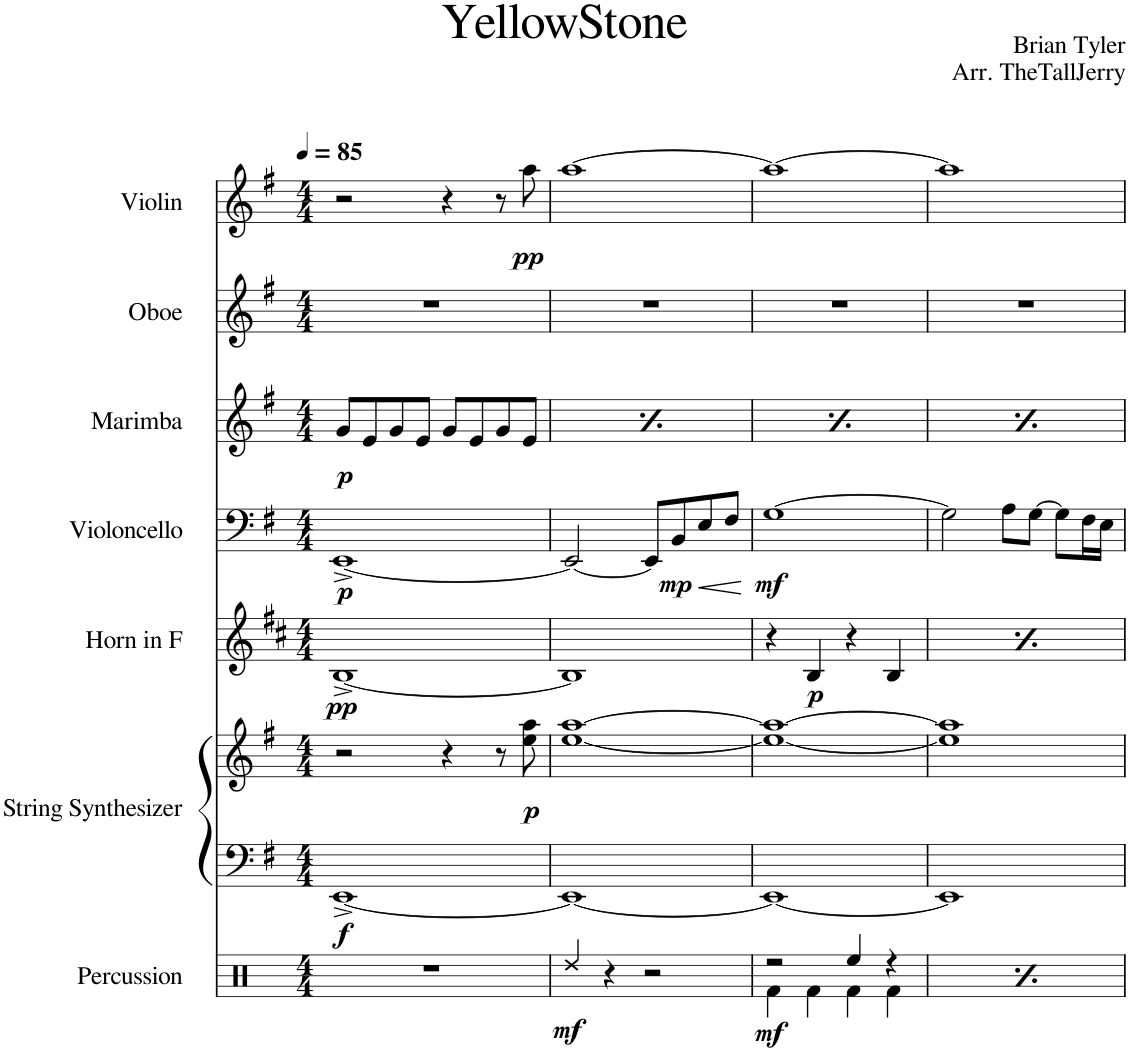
**kern	**dynam	**kern	**kern	**dynam	**kern	**dynam	**kern	**dynam	**kern	**dynam	**kern	**kern	**dynam
*part7	*part7	*part6	*part6	*part6	*part5	*part5	*part4	*part4	*part3	*part3	*part2	*part1	*part1
*staff8	*staff8	*staff7	*staff6	*staff6/7	*staff5	*staff5	*staff4	*staff4	*staff3	*staff3	*staff2	*staff1	*staff1
*I"Percussion	*	*I"String Synthesizer	*	*	*I"Horn in F	*	*I"Violoncello	*	*I"Marimba	*	*I"Oboe	*I"Violin	*
*I'Perc.	*	*I'Synth.	*	*	*	*	*I'Vc.	*	*I'Mrm.	*	*I'Ob.	*I'Vln.	*
*clefX	*	*clefF4	*clefG2	*	*clefG2	*	*clefF4	*	*clefG2	*	*clefG2	*clefG2	*
*	*	*	*	*	*Trd4c7	*	*	*	*	*	*	*	*
*k[]	*	*k[f#]	*k[f#]	*	*k[f#c#]	*	*k[f#]	*	*k[f#]	*	*k[f#]	*k[f#]	*
*M4/4	*	*M4/4	*M4/4	*	*M4/4	*	*M4/4	*	*M4/4	*	*M4/4	*M4/4	*
*MM85	*	*MM85	*MM85	*	*MM85	*	*MM85	*	*MM85	*	*MM85	*MM85	*
=1	=1	=1	=1	=1	=1	=1	=1	=1	=1	=1	=1	=1	=1
!	!	!	!	!LO:DY:b=2	!	!LO:DY:b	!	!LO:DY:b	!	!LO:DY:b	!	!	!
1r	.	[1EE^	2r	f	[1B^	pp	[1EE^	p	8g/L	p	1r	2r	.
.	.	.	.	.	.	.	.	.	8e/	.	.	.	.
.	.	.	.	.	.	.	.	.	8g/	.	.	.	.
.	.	.	.	.	.	.	.	.	8e/J	.	.	.	.
.	.	.	4r	.	.	.	.	.	8g/L	.	.	4r	.
.	.	.	.	.	.	.	.	.	8e/	.	.	.	.
.	.	.	8r	.	.	.	.	.	8g/	.	.	8r	.
!	!	!	!	!LO:DY:b	!	!	!	!	!	!	!	!	!LO:DY:b
.	.	.	8ee\ 8aa\	p	.	.	.	.	8e/J	.	.	8aa\	pp
=2	=2	=2	=2	=2	=2	=2	=2	=2	=2	=2	=2	=2	=2
!	!LO:DY:b	!	!	!	!	!	!	!	!	!LO:DY:b	!	!	!
4Rdd/	mf	1EE_	[1ee [1aa	.	1B]	.	2EE/_	.	8g/L	p	1r	[1aa	.
.	.	.	.	.	.	.	.	.	8e/	.	.	.	.
4r	.	.	.	.	.	.	.	.	8g/	.	.	.	.
.	.	.	.	.	.	.	.	.	8e/J	.	.	.	.
2r	.	.	.	.	.	.	8EE/L]	.	8g/L	.	.	.	.
!	!	!	!	!	!	!	!	!LO:HP:b	!	!	!	!	!
!	!	!	!	!	!	!	!	!LO:DY:n=1:b	!	!	!	!	!
.	.	.	.	.	.	.	8BB/	< mp	8e/	.	.	.	.
.	.	.	.	.	.	.	8E/	.	8g/	.	.	.	.
.	.	.	.	.	.	.	8F#/J	.	8e/J	.	.	.	.
.	.	.	.	.	.	.	.	[	.	.	.	.	.
=3	=3	=3	=3	=3	=3	=3	=3	=3	=3	=3	=3	=3	=3
*^	*	*	*	*	*	*	*	*	*	*	*	*	*
!	!	!LO:DY:b	!	!	!	!	!	!	!LO:DY:b	!	!LO:DY:b	!	!	!
2r	4Rf\	mf	1EE_	1ee_ 1aa_	.	4r	.	[1G	mf	8g/L	p	1r	1aa_	.
.	.	.	.	.	.	.	.	.	.	8e/	.	.	.	.
!	!	!	!	!	!	!	!LO:DY:b	!	!	!	!	!	!	!
.	4Rf\	.	.	.	.	4B/	p	.	.	8g/	.	.	.	.
.	.	.	.	.	.	.	.	.	.	8e/J	.	.	.	.
4Ree/	4Rf\	.	.	.	.	4r	.	.	.	8g/L	.	.	.	.
.	.	.	.	.	.	.	.	.	.	8e/	.	.	.	.
4r	4Rf\	.	.	.	.	4B/	.	.	.	8g/	.	.	.	.
.	.	.	.	.	.	.	.	.	.	8e/J	.	.	.	.
=4	=4	=4	=4	=4	=4	=4	=4	=4	=4	=4	=4	=4	=4	=4
!	!	!LO:DY:b	!	!	!	!	!	!	!	!	!LO:DY:b	!	!	!
2r	4Rf\	mf	1EE]	1ee] 1aa]	.	4r	.	2G\]	.	8g/L	p	1r	1aa]	.
.	.	.	.	.	.	.	.	.	.	8e/	.	.	.	.
!	!	!	!	!	!	!	!LO:DY:b	!	!	!	!	!	!	!
.	4Rf\	.	.	.	.	4B/	p	.	.	8g/	.	.	.	.
.	.	.	.	.	.	.	.	.	.	8e/J	.	.	.	.
4Ree/	4Rf\	.	.	.	.	4r	.	8A\L	.	8g/L	.	.	.	.
.	.	.	.	.	.	.	.	[8G\J	.	8e/	.	.	.	.
4r	4Rf\	.	.	.	.	4B/	.	8G\L]	.	8g/	.	.	.	.
.	.	.	.	.	.	.	.	16F#\L	.	8e/J	.	.	.	.
.	.	.	.	.	.	.	.	16E\JJ	.	.	.	.	.	.
*v	*v	*	*	*	*	*	*	*	*	*	*	*	*	*
=	=	=	=	=	=	=	=	=	=	=	=	=	=
*-	*-	*-	*-	*-	*-	*-	*-	*-	*-	*-	*-	*-	*-
